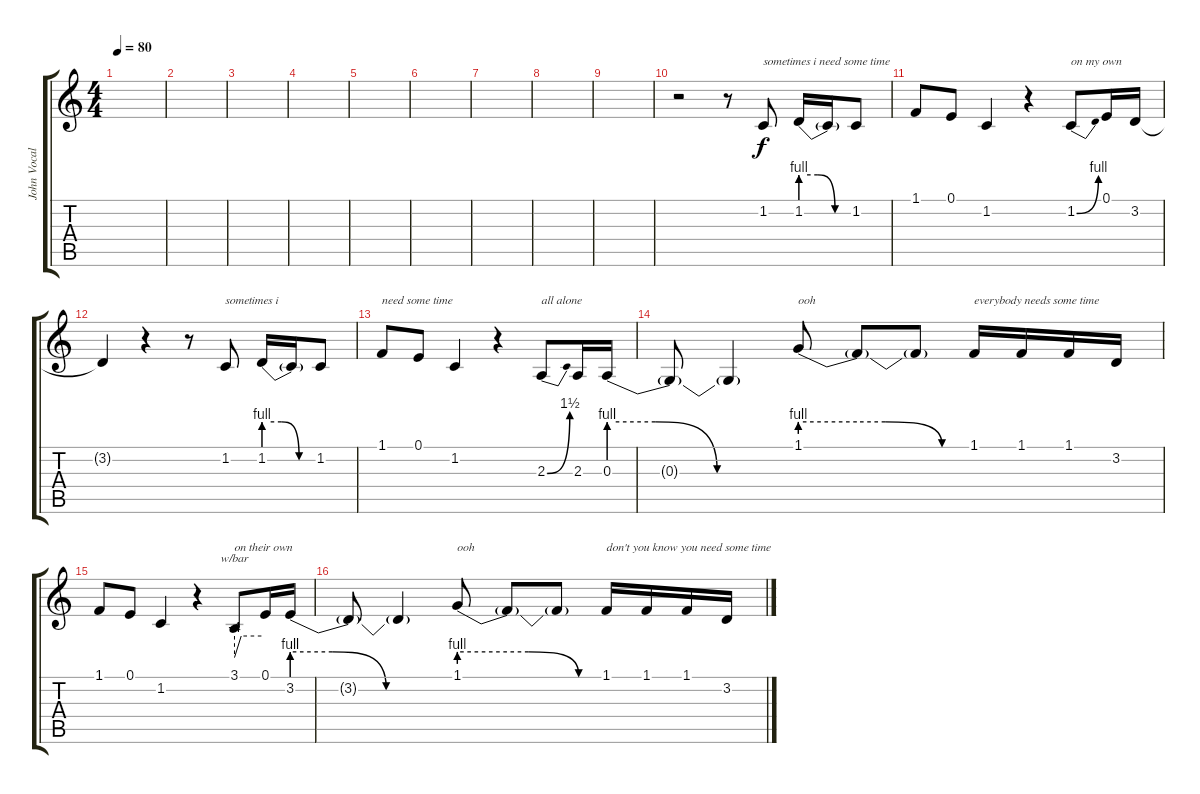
\track ("John Vocals" "John Vocal") {instrument lead2sawtooth}
\staff {score tabs}
\tuning (E4 B3 G3 D3 A2 E2) {hide}
\ts (4 4)
\tempo 80
\clef g2
\ks c
|
|
|
|
|
|
|
|
|
r.2 r.8 1.2.8{txt "sometimes i need some time"} 1.2{be (custom 0 4 20 4 40 0 60 0)}.16 1.2{t}.16 1.2.8 |
1.1.8 0.1.8 1.2.4 r.4 1.2{be (bend 0 0 60 4)}.8{txt "on my own"} 0.1.16 3.2.16 |
3.2{t}.4 r.4 r.8 1.2.8{txt "sometimes i "} 1.2{be (custom 0 4 20 4 40 0 60 0)}.16 1.2{t}.16 1.2.8 |
1.1.8{txt "need some time"} 0.1.8 1.2.4 r.4 2.3{be (bend 0 0 60 6)}.8{txt "all alone"} 2.3.16 0.3{be (custom 0 4 15 4 35 0 40 0 60 0)}.16 |
0.3{t}.8 0.3{t}.4 1.1{be (custom 0 4 20 4 30 4 50 0 60 0)}.8{txt "ooh"} 1.1{t}.8 1.1{t}.8 1.1.16{txt "everybody needs some time"} 1.1.16 1.1.16 3.2.16 |
1.1.8 0.1.8 1.2.4 r.4 3.1.8{tbe (custom default 0 -16 15 0 60 0) txt "on their own"} 0.1.16 3.2{be (custom 0 4 15 4 35 0 40 0 60 0)}.16 |
3.2{t}.8 3.2{t}.4 1.1{be (custom 0 4 20 4 29 4 50 0 60 0)}.8{txt "ooh"} 1.1{t}.8 1.1{t}.8 1.1.16{txt "don't you know you need some time"} 1.1.16 1.1.16 3.2.16
